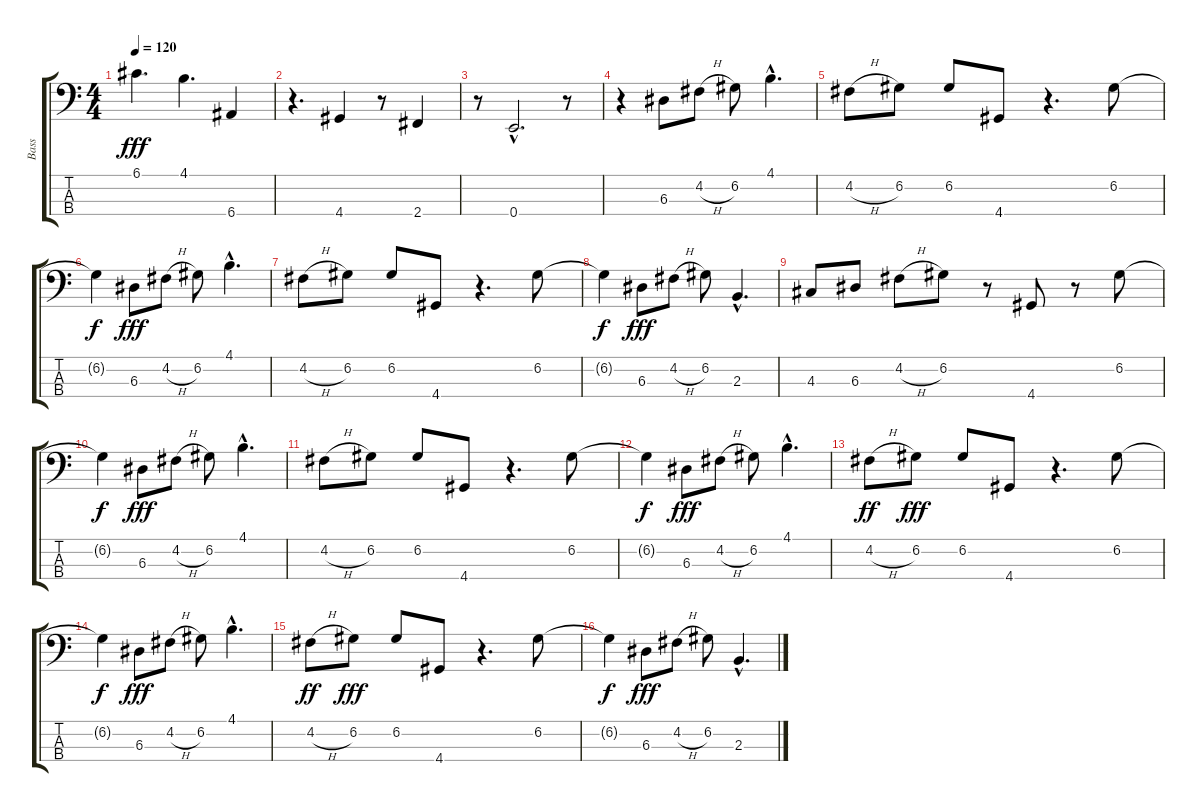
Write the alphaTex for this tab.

\track ("Bass" "Bass") {instrument fretlessbass}
\staff {score tabs}
\tuning (G2 D2 A1 E1) {hide}
\ts (4 4)
\tempo 120
\clef f4
\ks c
6.1.4{d dy fff} 4.1.4{d} 6.4.4 |
r.4{d} 4.4.4 r.8 2.4.4 |
r.8 0.4{hac}.2{d} r.8 |
r.4 6.3.8 4.2{h}.8 6.2.8 4.1{hac}.4{d} |
4.2{h}.8 6.2.8 6.2.8 4.4.8 r.4{d} 6.2.8 |
6.2{t}.4{dy f} 6.3.8{dy fff} 4.2{h}.8 6.2.8 4.1{hac}.4{d} |
4.2{h}.8 6.2.8 6.2.8 4.4.8 r.4{d} 6.2.8 |
6.2{t}.4{dy f} 6.3.8{dy fff} 4.2{h}.8 6.2.8 2.3{hac}.4{d} |
4.3.8 6.3.8 4.2{h}.8 6.2.8 r.8 4.4.8 r.8 6.2.8 |
6.2{t}.4{dy f} 6.3.8{dy fff} 4.2{h}.8 6.2.8 4.1{hac}.4{d} |
4.2{h}.8 6.2.8 6.2.8 4.4.8 r.4{d} 6.2.8 |
6.2{t}.4{dy f} 6.3.8{dy fff} 4.2{h}.8 6.2.8 4.1{hac}.4{d} |
4.2{h}.8{dy ff} 6.2.8{dy fff} 6.2.8 4.4.8 r.4{d} 6.2.8 |
6.2{t}.4{dy f} 6.3.8{dy fff} 4.2{h}.8 6.2.8 4.1{hac}.4{d} |
4.2{h}.8{dy ff} 6.2.8{dy fff} 6.2.8 4.4.8 r.4{d} 6.2.8 |
6.2{t}.4{dy f} 6.3.8{dy fff} 4.2{h}.8 6.2.8 2.3{hac}.4{d}
